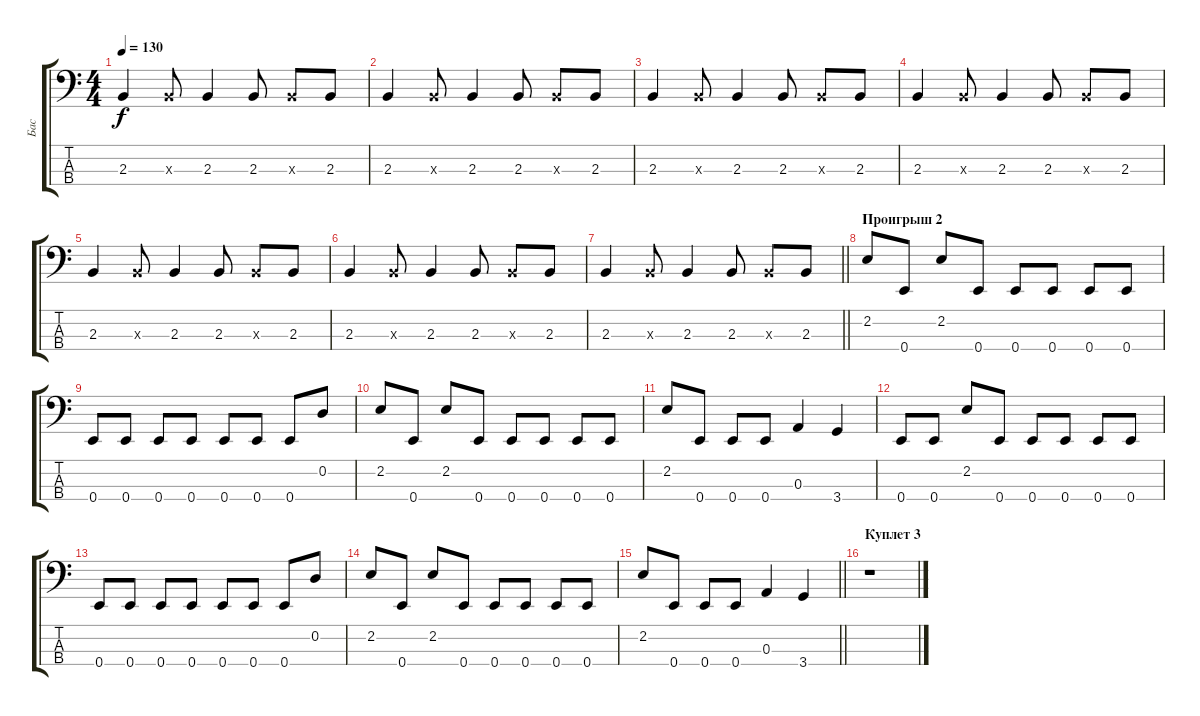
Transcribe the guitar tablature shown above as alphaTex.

\track ("Бас" "Бас") {instrument electricbassfinger}
\staff {score tabs}
\tuning (G2 D2 A1 E1) {hide}
\ts (4 4)
\tempo 130
\clef f4
\ks c
2.3.4{dy f} 2.3{x}.8 2.3.4 2.3.8 2.3{x}.8 2.3.8 |
2.3.4 2.3{x}.8 2.3.4 2.3.8 2.3{x}.8 2.3.8 |
2.3.4 2.3{x}.8 2.3.4 2.3.8 2.3{x}.8 2.3.8 |
2.3.4 2.3{x}.8 2.3.4 2.3.8 2.3{x}.8 2.3.8 |
2.3.4 2.3{x}.8 2.3.4 2.3.8 2.3{x}.8 2.3.8 |
2.3.4 2.3{x}.8 2.3.4 2.3.8 2.3{x}.8 2.3.8 |
\barLineRight lightlight
2.3.4 2.3{x}.8 2.3.4 2.3.8 2.3{x}.8 2.3.8 |
\section ("" "Проигрыш 2")
2.2.8 0.4.8 2.2.8 0.4.8 0.4.8 0.4.8 0.4.8 0.4.8 |
0.4.8 0.4.8 0.4.8 0.4.8 0.4.8 0.4.8 0.4.8 0.2.8 |
2.2.8 0.4.8 2.2.8 0.4.8 0.4.8 0.4.8 0.4.8 0.4.8 |
2.2.8 0.4.8 0.4.8 0.4.8 0.3.4 3.4.4 |
0.4.8 0.4.8 2.2.8 0.4.8 0.4.8 0.4.8 0.4.8 0.4.8 |
0.4.8 0.4.8 0.4.8 0.4.8 0.4.8 0.4.8 0.4.8 0.2.8 |
2.2.8 0.4.8 2.2.8 0.4.8 0.4.8 0.4.8 0.4.8 0.4.8 |
\barLineRight lightlight
2.2.8 0.4.8 0.4.8 0.4.8 0.3.4 3.4.4 |
\section ("" "Куплет 3")
r.1
